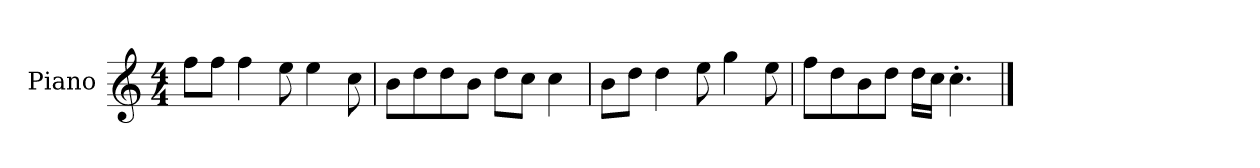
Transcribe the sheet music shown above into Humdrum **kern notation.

**kern
*part1
*staff1
*I"Piano
*I'P-no
*clefG2
*k[]
*M4/4
*MM90
=1
8ff\L
8ff\J
4ff\
8ee\
4ee\
8cc\
=2
8b\L
8dd\
8dd\
8b\J
8dd\L
8cc\J
4cc\
=3
8b\L
8dd\J
4dd\
8ee\
4gg\
8ee\
=4
8ff\L
8dd\
8b\
8dd\J
16dd\LL
16cc\JJ
4.cc'\
==
*-
